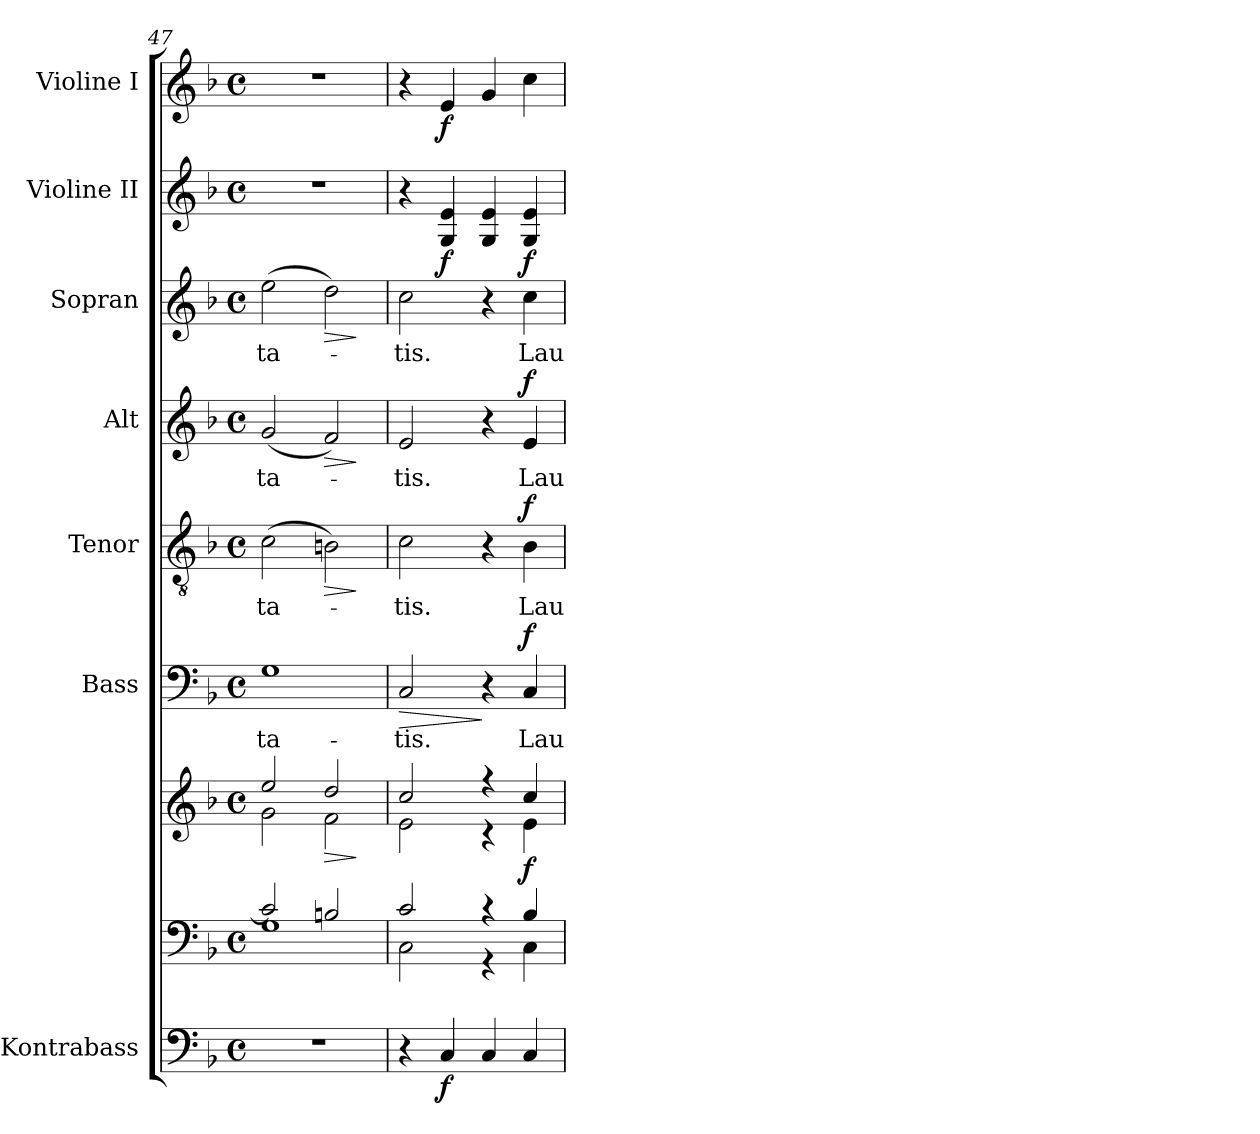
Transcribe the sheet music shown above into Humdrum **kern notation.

**kern	**dynam	**kern	**kern	**dynam	**kern	**text	**dynam	**kern	**text	**dynam	**kern	**text	**dynam	**kern	**text	**dynam	**kern	**dynam	**kern	**dynam
*part8	*part8	*part7	*part7	*part7	*part6	*part6	*part6	*part5	*part5	*part5	*part4	*part4	*part4	*part3	*part3	*part3	*part2	*part2	*part1	*part1
*staff9	*staff9	*staff8	*staff7	*staff7/8	*staff6	*staff6	*staff6	*staff5	*staff5	*staff5	*staff4	*staff4	*staff4	*staff3	*staff3	*staff3	*staff2	*staff2	*staff1	*staff1
*I"Kontrabass	*	*	*	*	*I"Bass	*	*	*I"Tenor	*	*	*I"Alt	*	*	*I"Sopran	*	*	*I"Violine II	*	*I"Violine I	*
*I'Kb.	*	*	*	*	*I'B.	*	*	*I'T.	*	*	*I'A.	*	*	*I'S.	*	*	*I'Vl. II	*	*I'Vl. I	*
*clefF4	*	*clefF4	*clefG2	*	*clefF4	*	*	*clefGv2	*	*	*clefG2	*	*	*clefG2	*	*	*clefG2	*	*clefG2	*
*ITrd7c12	*	*	*	*	*	*	*	*	*	*	*	*	*	*	*	*	*	*	*	*
*k[b-]	*	*k[b-]	*k[b-]	*	*k[b-]	*	*	*k[b-]	*	*	*k[b-]	*	*	*k[b-]	*	*	*k[b-]	*	*k[b-]	*
*F:	*	*F:	*F:	*	*F:	*	*	*F:	*	*	*F:	*	*	*F:	*	*	*F:	*	*F:	*
*M4/4	*	*M4/4	*M4/4	*	*M4/4	*	*	*M4/4	*	*	*M4/4	*	*	*M4/4	*	*	*M4/4	*	*M4/4	*
*met(c)	*	*met(c)	*met(c)	*	*met(c)	*	*	*met(c)	*	*	*met(c)	*	*	*met(c)	*	*	*met(c)	*	*met(c)	*
=47	=47	=47	=47	=47	=47	=47	=47	=47	=47	=47	=47	=47	=47	=47	=47	=47	=47	=47	=47	=47
*	*	*^	*^	*	*	*	*	*	*	*	*	*	*	*	*	*	*	*	*	*
!	!	!	!	!	!	!	!	!LO:LY:b	!	!	!LO:LY:b	!	!	!LO:LY:b	!	!	!LO:LY:b	!	!	!	!	!
1r	.	2c/]	1G	2ee/	2g\	.	1G	-ta-	.	(>2c\	-ta-	.	(<2g/	-ta-	.	(>2ee\	-ta-	.	1r	.	1r	.
!	!	!	!	!	!	!LO:HP:b	!	!	!	!	!	!LO:HP:b	!	!	!LO:HP:b	!	!	!LO:HP:b	!	!	!	!
.	.	2Bn/	.	2dd/	2f\	>	.	.	.	2Bn\)	.	>	2f/)	.	>	2dd\)	.	>	.	.	.	.
*	*	*v	*v	*	*	*	*	*	*	*	*	*	*	*	*	*	*	*	*	*	*	*
*	*	*	*v	*v	*	*	*	*	*	*	*	*	*	*	*	*	*	*	*	*	*
.	.	.	.	]	.	.	.	.	.	]	.	.	]	.	.	]	.	.	.	.
!!LO:PB:g=z
=48	=48	=48	=48	=48	=48	=48	=48	=48	=48	=48	=48	=48	=48	=48	=48	=48	=48	=48	=48	=48
*	*	*^	*^	*	*	*	*	*	*	*	*	*	*	*	*	*	*	*	*	*
!	!	!	!	!	!	!	!	!LO:LY:b	!LO:HP:b	!	!LO:LY:b	!	!	!LO:LY:b	!	!	!LO:LY:b	!	!	!	!	!
4r	.	2c/	2C\	2cc/	2e\	.	2C/	-tis.	>	2c\	-tis.	.	2e/	-tis.	.	2cc\	-tis.	.	4r	.	4r	.
!	!LO:DY:b	!	!	!	!	!	!	!	!	!	!	!	!	!	!	!	!	!	!	!LO:DY:b	!	!LO:DY:b
4CC/	f	.	.	.	.	.	.	.	.	.	.	.	.	.	.	.	.	.	4G/ 4e/	f	4e/	f
4CC/	.	4r	4r	4r	4r	.	4r	.	]	4r	.	.	4r	.	.	4r	.	.	4G/ 4e/	.	4g/	.
!	!	!	!	!	!	!LO:DY:b	!	!LO:LY:b	!LO:DY:a	!	!LO:LY:b	!LO:DY:a	!	!LO:LY:b	!LO:DY:a	!	!LO:LY:b	!LO:DY:a	!	!	!	!
4CC/	.	4B-/	4C\	4cc/	4e\	f	4C/	Lau-	f	4B-\	Lau-	f	4e/	Lau-	f	4cc\	Lau-	f	4G/ 4e/	.	4cc\	.
*	*	*v	*v	*	*	*	*	*	*	*	*	*	*	*	*	*	*	*	*	*	*	*
*	*	*	*v	*v	*	*	*	*	*	*	*	*	*	*	*	*	*	*	*	*	*
=	=	=	=	=	=	=	=	=	=	=	=	=	=	=	=	=	=	=	=	=
*-	*-	*-	*-	*-	*-	*-	*-	*-	*-	*-	*-	*-	*-	*-	*-	*-	*-	*-	*-	*-
